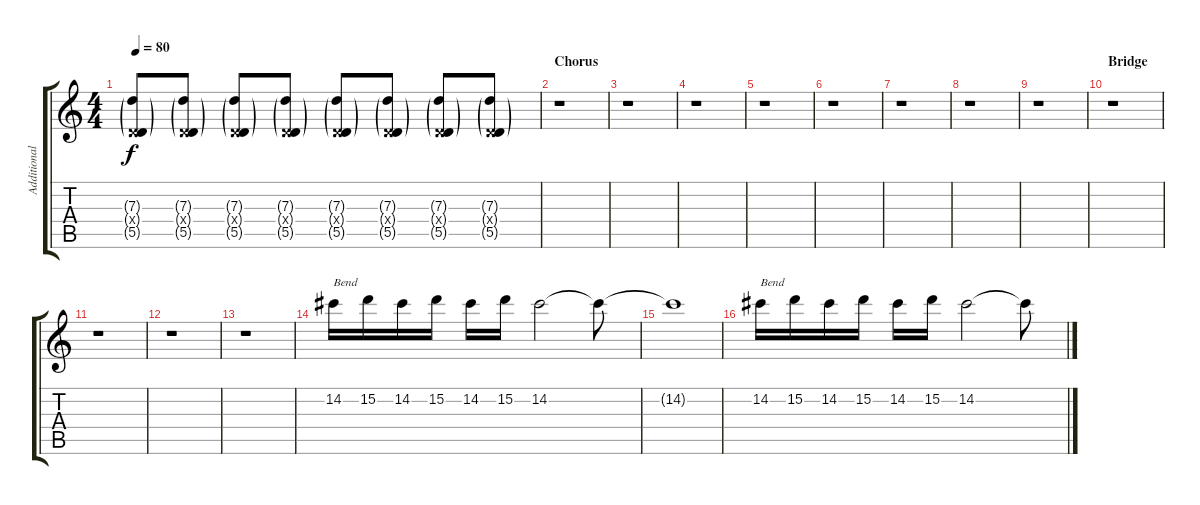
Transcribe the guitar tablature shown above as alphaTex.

\track ("Additional guitar" "Additional") {instrument overdrivenguitar}
\staff {score tabs}
\tuning (E4 B3 G3 D3 A2 E2) {hide}
\ts (4 4)
\tempo 80
\clef g2
\ks c
(7.3{g} 0.4{g x} 5.5{g}).8{dy f} (7.3{g} 0.4{g x} 5.5{g}).8 (7.3{g} 0.4{g x} 5.5{g}).8 (7.3{g} 0.4{g x} 5.5{g}).8 (7.3{g} 0.4{g x} 5.5{g}).8 (7.3{g} 0.4{g x} 5.5{g}).8 (7.3{g} 0.4{g x} 5.5{g}).8 (7.3{g} 0.4{g x} 5.5{g}).8 |
\section ("" "Chorus")
r.1 |
r.1 |
r.1 |
r.1 |
r.1 |
r.1 |
r.1 |
r.1 |
\section ("" "Bridge")
r.1 |
r.1 |
r.1 |
r.1 |
14.2.16{txt "Bend"} 15.2.16 14.2.16 15.2.16 14.2.16 15.2.16 14.2.2 14.2{t}.8 |
14.2{t}.1 |
14.2.16{txt "Bend"} 15.2.16 14.2.16 15.2.16 14.2.16 15.2.16 14.2.2 14.2{t}.8
